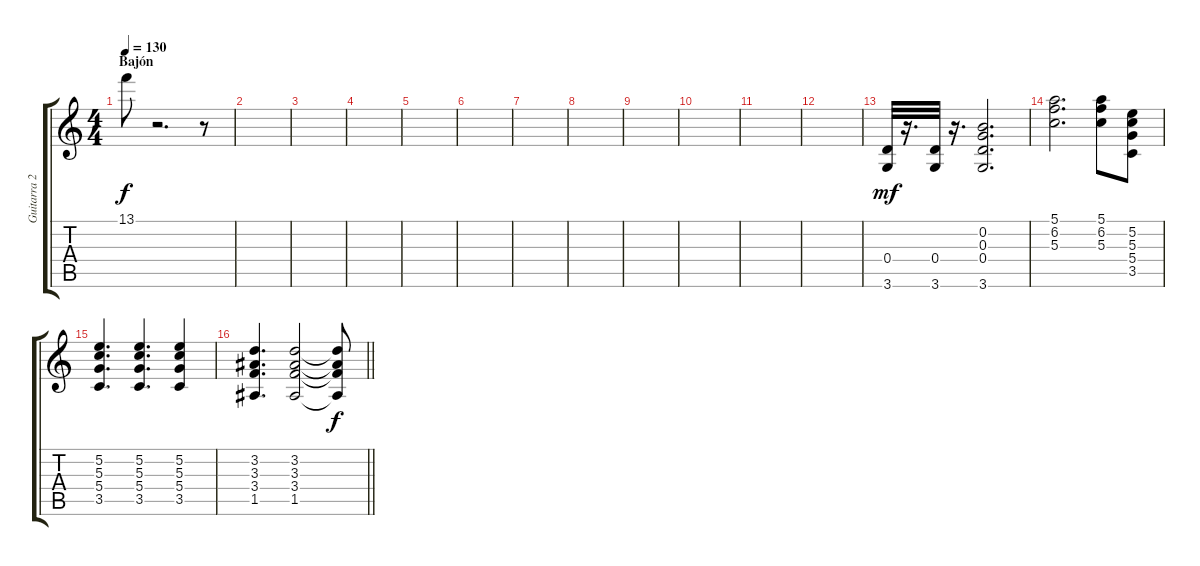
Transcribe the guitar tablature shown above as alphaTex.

\track ("Guitarra 2" "Guitarra 2") {instrument distortionguitar}
\staff {score tabs}
\tuning (E4 B3 G3 D3 A2 E2) {hide}
\ts (4 4)
\section ("" "Bajón")
\tempo 130
\clef g2
\ks c
13.1{t}.8{dy f} r.2{d} r.8 |
|
|
|
|
|
|
|
|
|
|
|
(0.4 3.6).32{dy mf} r.16{d} (0.4 3.6).32 r.16{d} (0.2 0.3 0.4 3.6).2{d} |
(5.1 6.2 5.3).2{d} (5.1 6.2 5.3).8 (5.2 5.3 5.4 3.5).8 |
(5.2 5.3 5.4 3.5).4{d} (5.2 5.3 5.4 3.5).4{d} (5.2 5.3 5.4 3.5).4 |
\barLineRight lightlight
(3.2 3.3 3.4 1.5).4{d} (3.2 3.3 3.4 1.5).2 (3.2{t} 3.3{t} 3.4{t} 1.5{t}).8{dy f}
